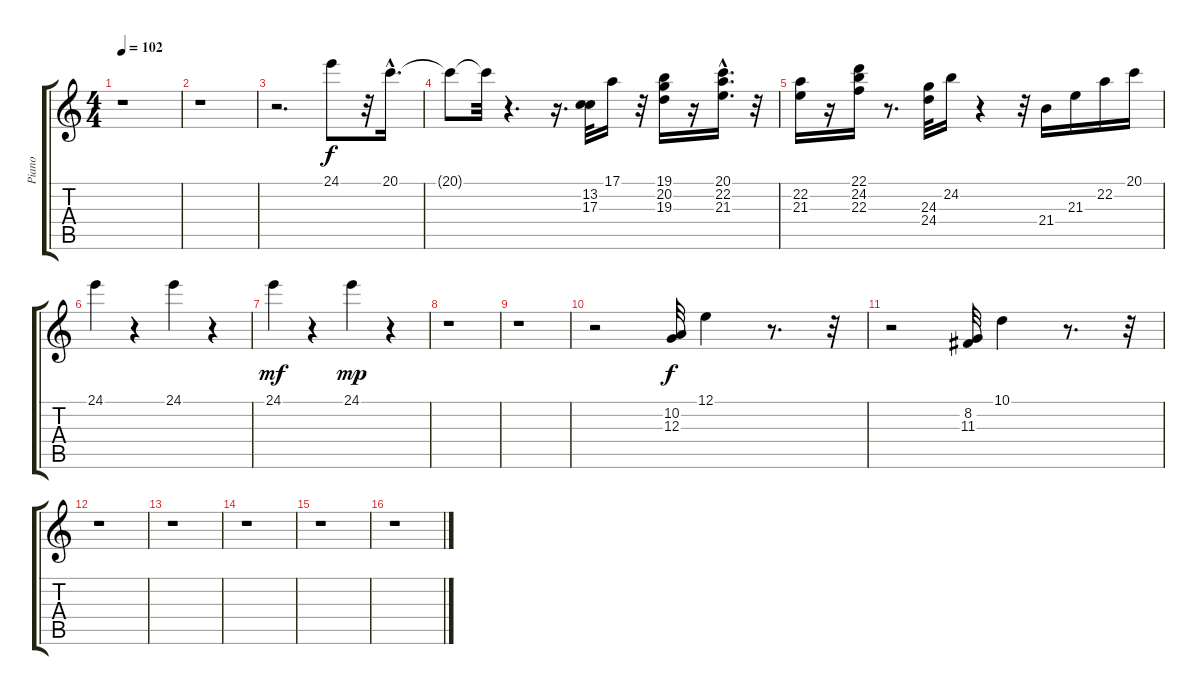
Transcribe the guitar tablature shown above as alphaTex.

\track ("Piano" "Piano") {instrument acousticgrandpiano}
\staff {score tabs}
\tuning (E4 B3 G3 D3 A2 E2) {hide}
\ts (4 4)
\tempo 102
\clef g2
\ks c
r.1{dy f} |
r.1 |
r.2{d} 24.1.8 r.32 20.1{hac}.16{d} |
20.1{t}.8 20.1{t}.32 r.4{d} r.16{d} (13.2 17.3).32 17.1.16 r.32 (19.1 20.2 19.3).16 r.16 (20.1 22.2{hac} 21.3{hac}).16{d} r.32 |
(22.2 21.3).16 r.16 (22.1 24.2 22.3).16 r.8{d} (24.3 24.4).32 24.2.16 r.4 r.32 21.4.16 21.3.16 22.2.16 20.1.16 |
24.1.4 r.4 24.1.4 r.4 |
24.1.4{dy mf} r.4 24.1.4{dy mp} r.4 |
r.1 |
r.1 |
r.2 (10.2 12.3).32{dy f} 12.1.4 r.8{d} r.32 |
r.2 (8.2 11.3).32 10.1.4 r.8{d} r.32 |
r.1 |
r.1 |
r.1 |
r.1 |
r.1
